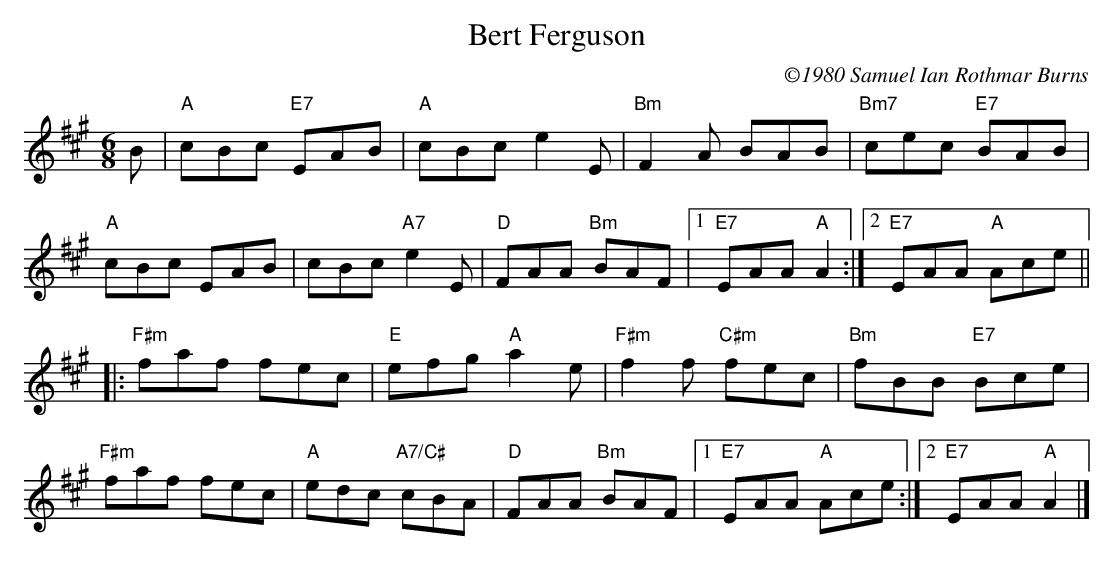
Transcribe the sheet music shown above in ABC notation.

X:1
T:Bert Ferguson
C: \2511980 Samuel Ian Rothmar Burns
M: 6/8
K: A
B|"A"cBc "E7"EAB|"A"cBc e2E|"Bm"F2A BAB|"Bm7"cec "E7"BAB|
 "A"cBc EAB|cBc "A7"e2E|"D"FAA "Bm"BAF|1"E7"EAA "A"A2:|2"E7"EAA "A"Ace||
|:"F#m"faf fec|"E"efg "A"a2e|"F#m"f2f "C#m"fec|"Bm"fBB "E7"Bce|
 "F#m"faf fec|"A"edc "A7/C#"cBA|"D"FAA "Bm"BAF|1"E7"EAA "A"Ace:|2"E7"EAA "A"A2|]

$SmallLMargin
$SmallRMargin
